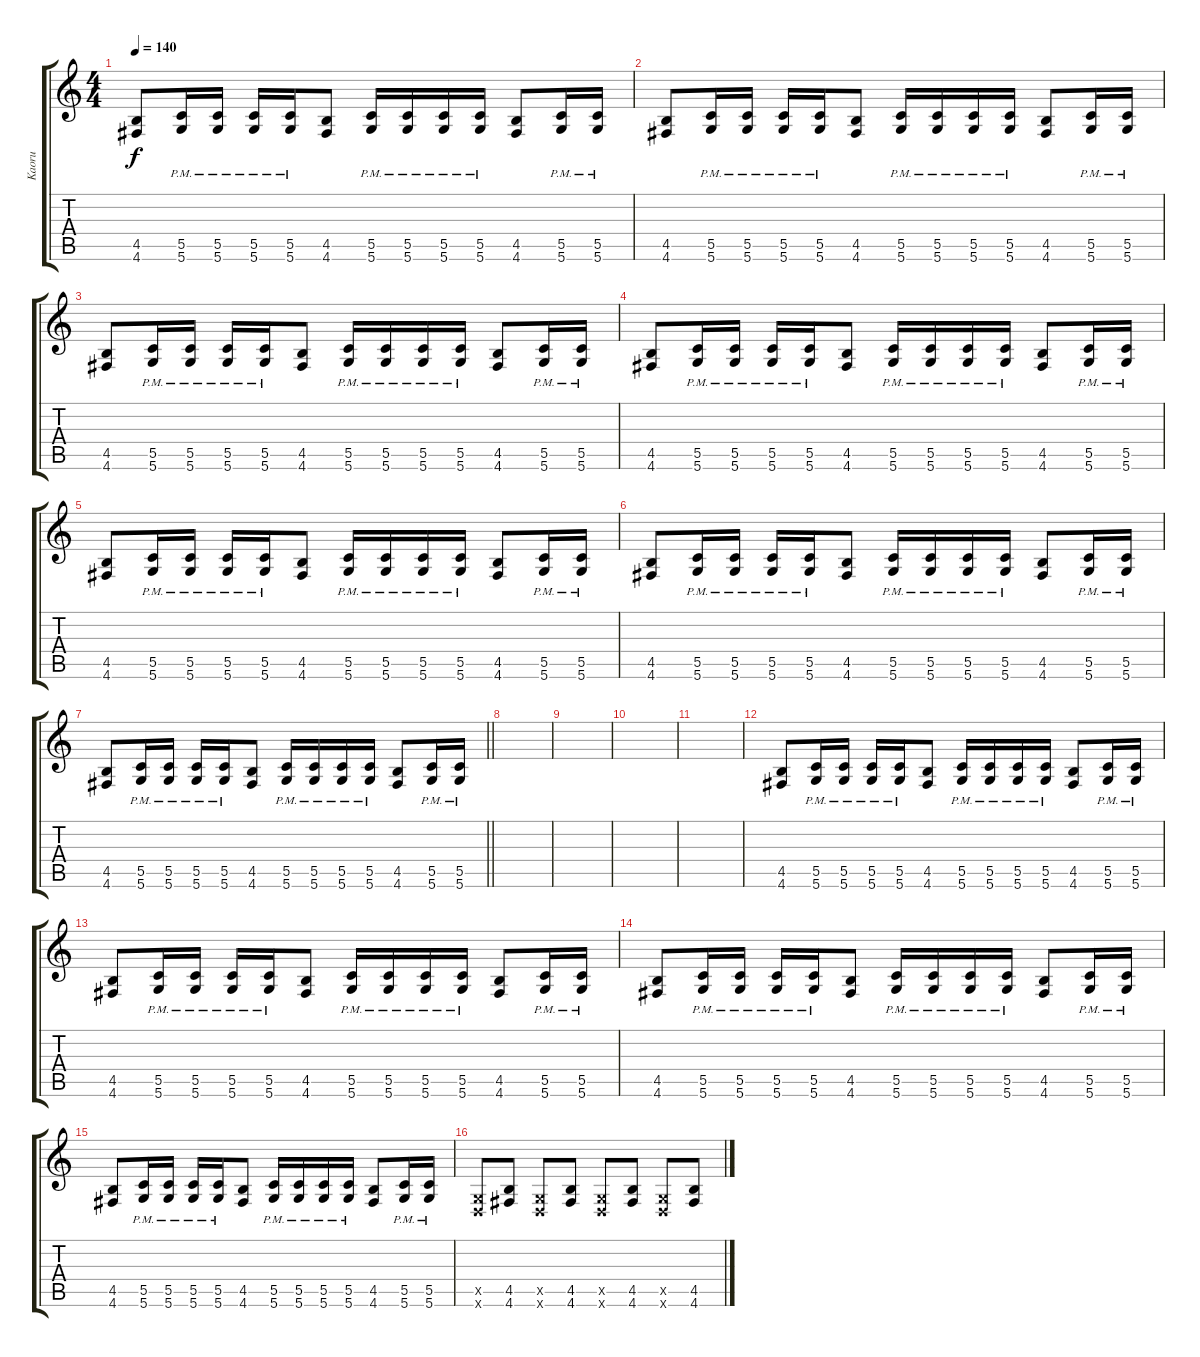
\track ("Kaoru" "Kaoru") {instrument distortionguitar}
\staff {score tabs}
\tuning (D4 A3 F3 C3 G2 D2) {hide}
\ts (4 4)
\tempo 140
\clef g2
\ks c
(4.5 4.6).8{dy f} (5.5{pm} 5.6{pm}).16 (5.5{pm} 5.6{pm}).16 (5.5{pm} 5.6{pm}).16 (5.5{pm} 5.6{pm}).16 (4.5 4.6).8 (5.5{pm} 5.6{pm}).16 (5.5{pm} 5.6{pm}).16 (5.5{pm} 5.6{pm}).16 (5.5{pm} 5.6{pm}).16 (4.5 4.6).8 (5.5{pm} 5.6{pm}).16 (5.5{pm} 5.6{pm}).16 |
(4.5 4.6).8 (5.5{pm} 5.6{pm}).16 (5.5{pm} 5.6{pm}).16 (5.5{pm} 5.6{pm}).16 (5.5{pm} 5.6{pm}).16 (4.5 4.6).8 (5.5{pm} 5.6{pm}).16 (5.5{pm} 5.6{pm}).16 (5.5{pm} 5.6{pm}).16 (5.5{pm} 5.6{pm}).16 (4.5 4.6).8 (5.5{pm} 5.6{pm}).16 (5.5{pm} 5.6{pm}).16 |
(4.5 4.6).8 (5.5{pm} 5.6{pm}).16 (5.5{pm} 5.6{pm}).16 (5.5{pm} 5.6{pm}).16 (5.5{pm} 5.6{pm}).16 (4.5 4.6).8 (5.5{pm} 5.6{pm}).16 (5.5{pm} 5.6{pm}).16 (5.5{pm} 5.6{pm}).16 (5.5{pm} 5.6{pm}).16 (4.5 4.6).8 (5.5{pm} 5.6{pm}).16 (5.5{pm} 5.6{pm}).16 |
(4.5 4.6).8 (5.5{pm} 5.6{pm}).16 (5.5{pm} 5.6{pm}).16 (5.5{pm} 5.6{pm}).16 (5.5{pm} 5.6{pm}).16 (4.5 4.6).8 (5.5{pm} 5.6{pm}).16 (5.5{pm} 5.6{pm}).16 (5.5{pm} 5.6{pm}).16 (5.5{pm} 5.6{pm}).16 (4.5 4.6).8 (5.5{pm} 5.6{pm}).16 (5.5{pm} 5.6{pm}).16 |
(4.5 4.6).8 (5.5{pm} 5.6{pm}).16 (5.5{pm} 5.6{pm}).16 (5.5{pm} 5.6{pm}).16 (5.5{pm} 5.6{pm}).16 (4.5 4.6).8 (5.5{pm} 5.6{pm}).16 (5.5{pm} 5.6{pm}).16 (5.5{pm} 5.6{pm}).16 (5.5{pm} 5.6{pm}).16 (4.5 4.6).8 (5.5{pm} 5.6{pm}).16 (5.5{pm} 5.6{pm}).16 |
(4.5 4.6).8 (5.5{pm} 5.6{pm}).16 (5.5{pm} 5.6{pm}).16 (5.5{pm} 5.6{pm}).16 (5.5{pm} 5.6{pm}).16 (4.5 4.6).8 (5.5{pm} 5.6{pm}).16 (5.5{pm} 5.6{pm}).16 (5.5{pm} 5.6{pm}).16 (5.5{pm} 5.6{pm}).16 (4.5 4.6).8 (5.5{pm} 5.6{pm}).16 (5.5{pm} 5.6{pm}).16 |
\barLineRight lightlight
(4.5 4.6).8 (5.5{pm} 5.6{pm}).16 (5.5{pm} 5.6{pm}).16 (5.5{pm} 5.6{pm}).16 (5.5{pm} 5.6{pm}).16 (4.5 4.6).8 (5.5{pm} 5.6{pm}).16 (5.5{pm} 5.6{pm}).16 (5.5{pm} 5.6{pm}).16 (5.5{pm} 5.6{pm}).16 (4.5 4.6).8 (5.5{pm} 5.6{pm}).16 (5.5{pm} 5.6{pm}).16 |
|
|
|
|
(4.5 4.6).8 (5.5{pm} 5.6{pm}).16 (5.5{pm} 5.6{pm}).16 (5.5{pm} 5.6{pm}).16 (5.5{pm} 5.6{pm}).16 (4.5 4.6).8 (5.5{pm} 5.6{pm}).16 (5.5{pm} 5.6{pm}).16 (5.5{pm} 5.6{pm}).16 (5.5{pm} 5.6{pm}).16 (4.5 4.6).8 (5.5{pm} 5.6{pm}).16 (5.5{pm} 5.6{pm}).16 |
(4.5 4.6).8 (5.5{pm} 5.6{pm}).16 (5.5{pm} 5.6{pm}).16 (5.5{pm} 5.6{pm}).16 (5.5{pm} 5.6{pm}).16 (4.5 4.6).8 (5.5{pm} 5.6{pm}).16 (5.5{pm} 5.6{pm}).16 (5.5{pm} 5.6{pm}).16 (5.5{pm} 5.6{pm}).16 (4.5 4.6).8 (5.5{pm} 5.6{pm}).16 (5.5{pm} 5.6{pm}).16 |
(4.5 4.6).8 (5.5{pm} 5.6{pm}).16 (5.5{pm} 5.6{pm}).16 (5.5{pm} 5.6{pm}).16 (5.5{pm} 5.6{pm}).16 (4.5 4.6).8 (5.5{pm} 5.6{pm}).16 (5.5{pm} 5.6{pm}).16 (5.5{pm} 5.6{pm}).16 (5.5{pm} 5.6{pm}).16 (4.5 4.6).8 (5.5{pm} 5.6{pm}).16 (5.5{pm} 5.6{pm}).16 |
(4.5 4.6).8 (5.5{pm} 5.6{pm}).16 (5.5{pm} 5.6{pm}).16 (5.5{pm} 5.6{pm}).16 (5.5{pm} 5.6{pm}).16 (4.5 4.6).8 (5.5{pm} 5.6{pm}).16 (5.5{pm} 5.6{pm}).16 (5.5{pm} 5.6{pm}).16 (5.5{pm} 5.6{pm}).16 (4.5 4.6).8 (5.5{pm} 5.6{pm}).16 (5.5{pm} 5.6{pm}).16 |
(0.5{x} 0.6{x}).8 (4.5 4.6).8 (0.5{x} 0.6{x}).8 (4.5 4.6).8 (0.5{x} 0.6{x}).8 (4.5 4.6).8 (0.5{x} 0.6{x}).8 (4.5 4.6).8
